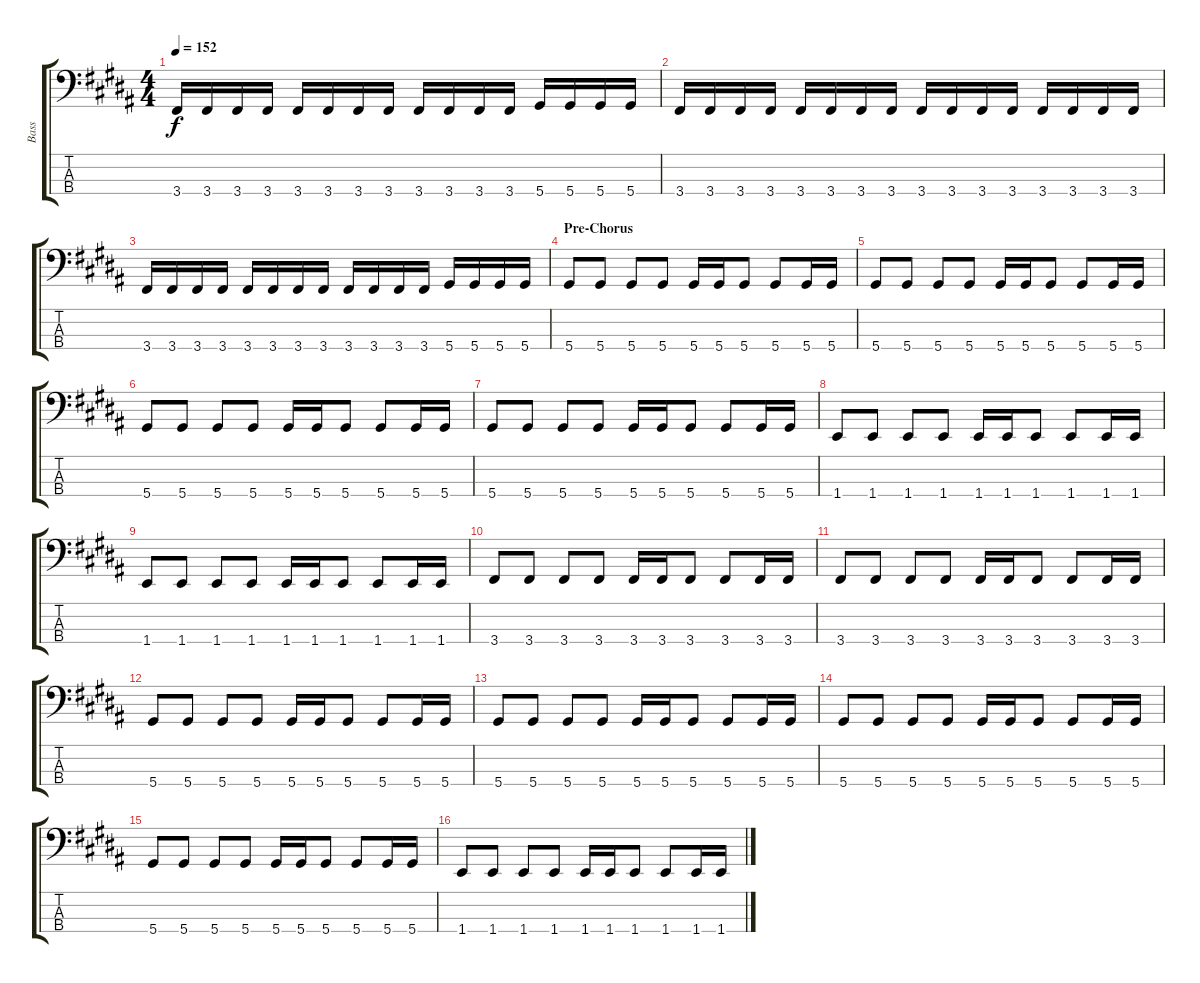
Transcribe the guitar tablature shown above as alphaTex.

\track ("Bass" "Bass") {instrument fretlessbass}
\staff {score tabs}
\tuning (Gb2 Db2 Ab1 Eb1) {hide}
\ts (4 4)
\tempo 152
\clef f4
\ks b
3.4.16{dy f} 3.4.16 3.4.16 3.4.16 3.4.16 3.4.16 3.4.16 3.4.16 3.4.16 3.4.16 3.4.16 3.4.16 5.4.16 5.4.16 5.4.16 5.4.16 |
3.4.16 3.4.16 3.4.16 3.4.16 3.4.16 3.4.16 3.4.16 3.4.16 3.4.16 3.4.16 3.4.16 3.4.16 3.4.16 3.4.16 3.4.16 3.4.16 |
3.4.16 3.4.16 3.4.16 3.4.16 3.4.16 3.4.16 3.4.16 3.4.16 3.4.16 3.4.16 3.4.16 3.4.16 5.4.16 5.4.16 5.4.16 5.4.16 |
\section ("" "Pre-Chorus")
5.4.8 5.4.8 5.4.8 5.4.8 5.4.16 5.4.16 5.4.8 5.4.8 5.4.16 5.4.16 |
5.4.8 5.4.8 5.4.8 5.4.8 5.4.16 5.4.16 5.4.8 5.4.8 5.4.16 5.4.16 |
5.4.8 5.4.8 5.4.8 5.4.8 5.4.16 5.4.16 5.4.8 5.4.8 5.4.16 5.4.16 |
5.4.8 5.4.8 5.4.8 5.4.8 5.4.16 5.4.16 5.4.8 5.4.8 5.4.16 5.4.16 |
1.4.8 1.4.8 1.4.8 1.4.8 1.4.16 1.4.16 1.4.8 1.4.8 1.4.16 1.4.16 |
1.4.8 1.4.8 1.4.8 1.4.8 1.4.16 1.4.16 1.4.8 1.4.8 1.4.16 1.4.16 |
3.4.8 3.4.8 3.4.8 3.4.8 3.4.16 3.4.16 3.4.8 3.4.8 3.4.16 3.4.16 |
3.4.8 3.4.8 3.4.8 3.4.8 3.4.16 3.4.16 3.4.8 3.4.8 3.4.16 3.4.16 |
5.4.8 5.4.8 5.4.8 5.4.8 5.4.16 5.4.16 5.4.8 5.4.8 5.4.16 5.4.16 |
5.4.8 5.4.8 5.4.8 5.4.8 5.4.16 5.4.16 5.4.8 5.4.8 5.4.16 5.4.16 |
5.4.8 5.4.8 5.4.8 5.4.8 5.4.16 5.4.16 5.4.8 5.4.8 5.4.16 5.4.16 |
5.4.8 5.4.8 5.4.8 5.4.8 5.4.16 5.4.16 5.4.8 5.4.8 5.4.16 5.4.16 |
1.4.8 1.4.8 1.4.8 1.4.8 1.4.16 1.4.16 1.4.8 1.4.8 1.4.16 1.4.16
